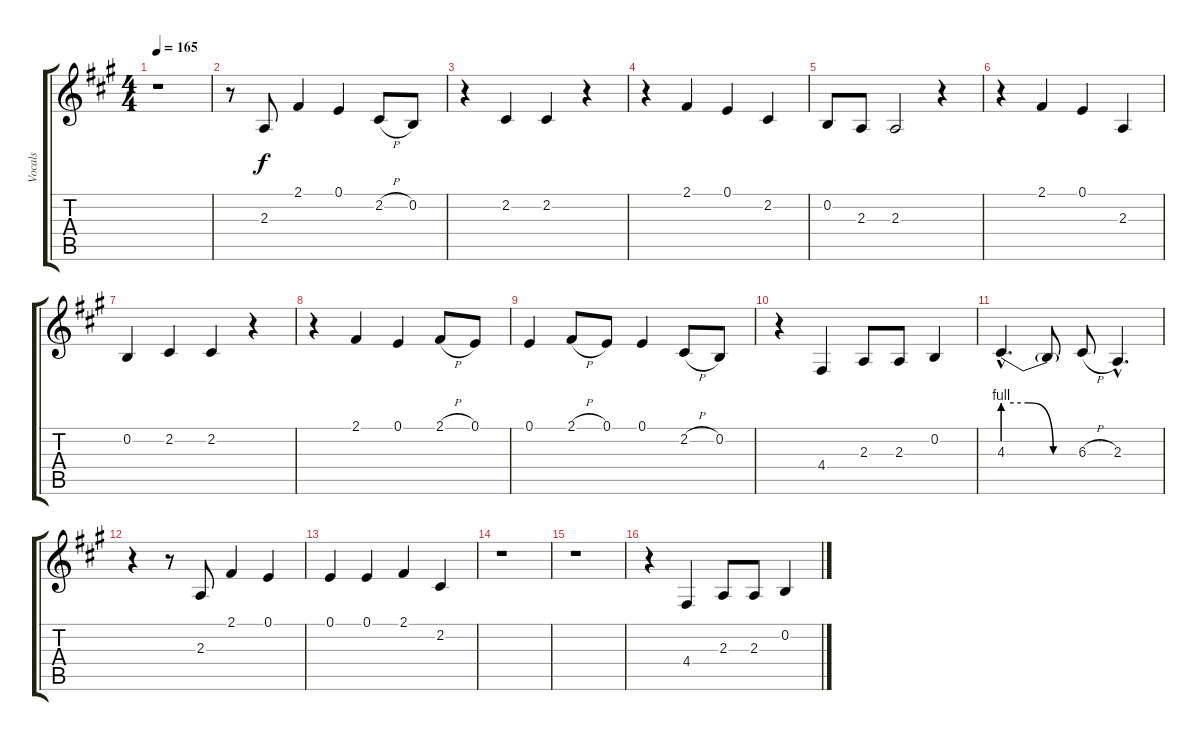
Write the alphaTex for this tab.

\track ("Vocals" "Vocals") {instrument trombone}
\staff {score tabs}
\tuning (E4 B3 G3 D3 A2 E2) {hide}
\ts (4 4)
\tempo 165
\clef g2
\ks a
r.1{dy f} |
r.8 2.3.8 2.1.4 0.1.4 2.2{h}.8 0.2.8 |
r.4 2.2.4 2.2.4 r.4 |
r.4 2.1.4 0.1.4 2.2.4 |
0.2.8 2.3.8 2.3.2 r.4 |
r.4 2.1.4 0.1.4 2.3.4 |
0.2.4 2.2.4 2.2.4 r.4 |
r.4 2.1.4 0.1.4 2.1{h}.8 0.1.8 |
0.1.4 2.1{h}.8 0.1.8 0.1.4 2.2{h}.8 0.2.8 |
r.4 4.4.4 2.3.8 2.3.8 0.2.4 |
4.3{be (custom 0 4 20 4 40 0 60 0) hac}.4{d} 4.3{t}.8 6.3{h}.8 2.3{hac}.4{d} |
r.4 r.8 2.3.8 2.1.4 0.1.4 |
0.1.4 0.1.4 2.1.4 2.2.4 |
r.1 |
r.1 |
r.4 4.4.4 2.3.8 2.3.8 0.2.4
